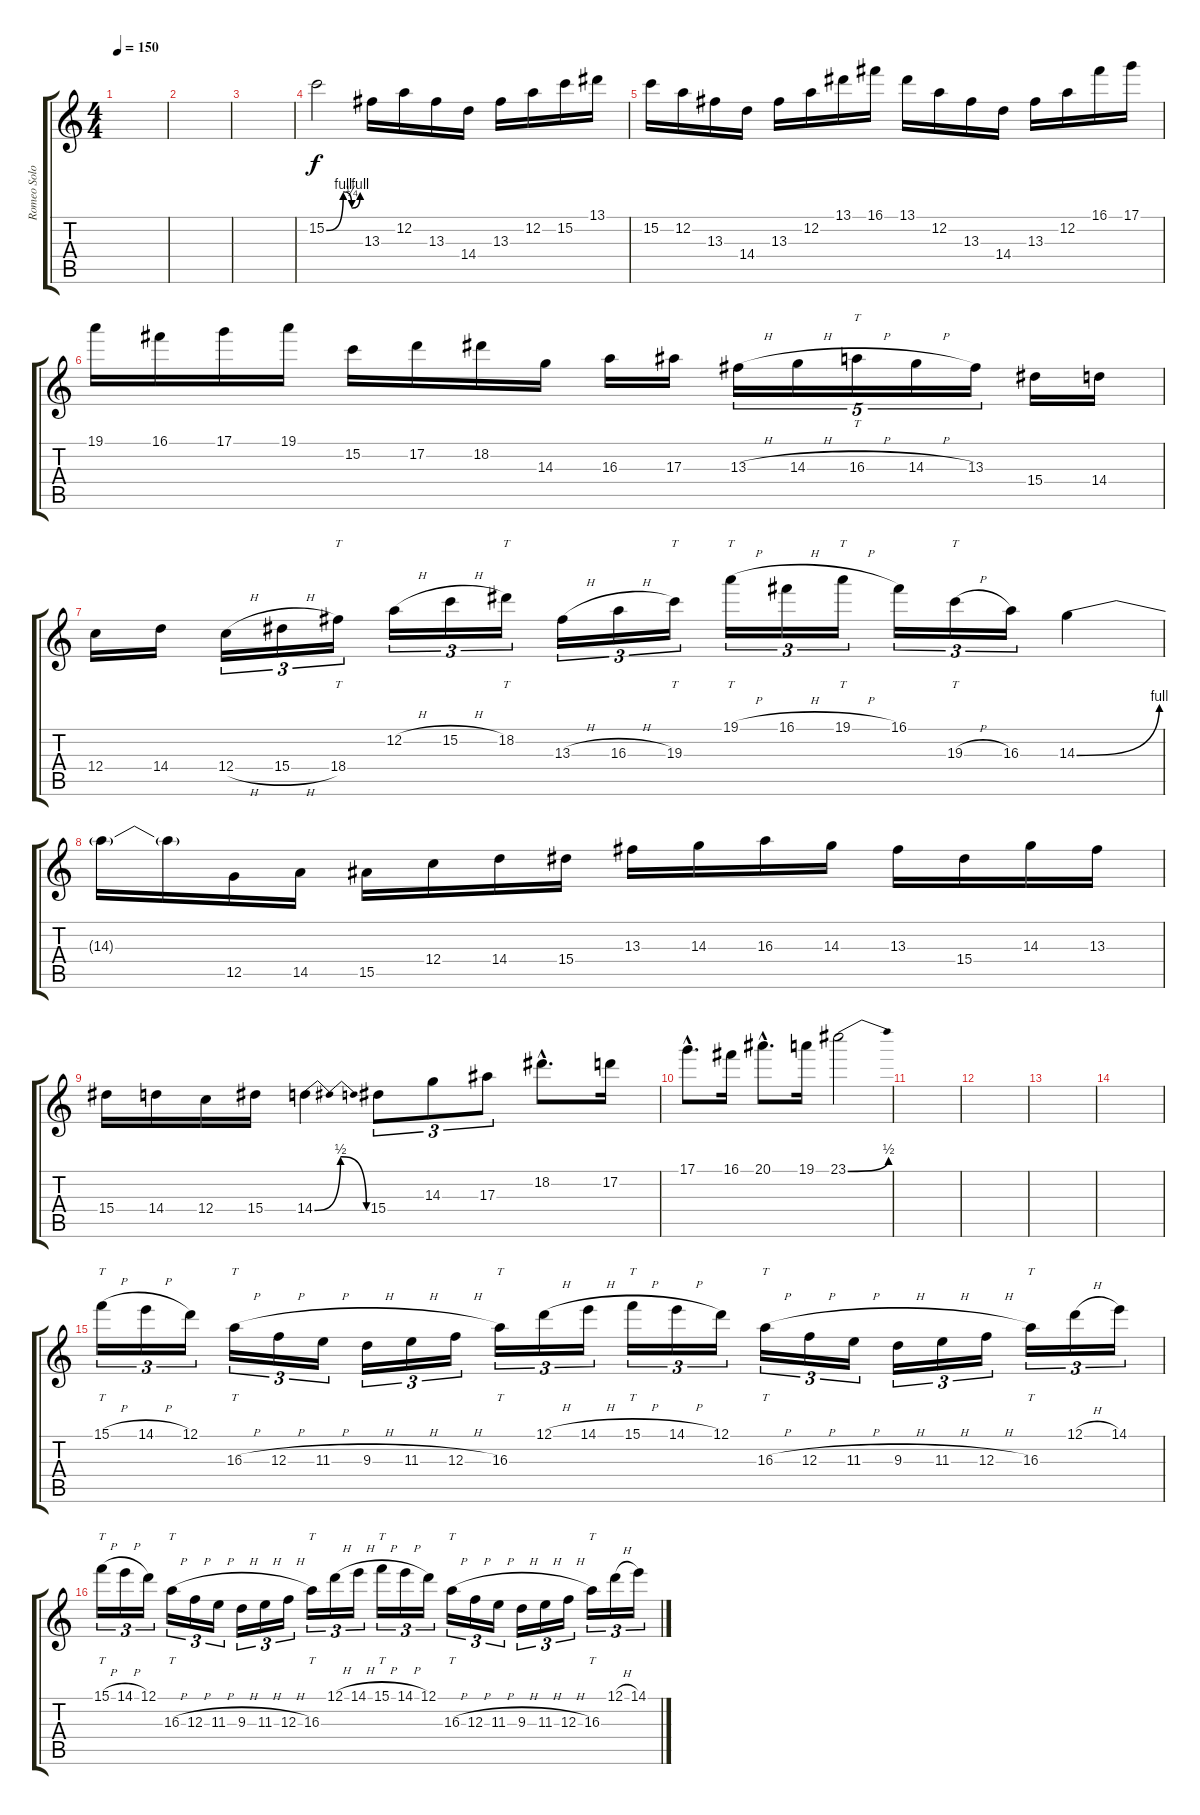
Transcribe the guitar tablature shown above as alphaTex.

\track ("Romeo Solos" "Romeo Solo") {instrument distortionguitar}
\staff {score tabs}
\tuning (D4 A3 F3 C3 G2 D2) {hide}
\ts (4 4)
\tempo 150
\clef g2
\ks c
|
|
|
15.2{be (custom 0 0 30 4 45 1 60 4)}.2 13.3.16 12.2.16 13.3.16 14.4.16 13.3.16 12.2.16 15.2.16 13.1.16 |
15.2.16 12.2.16 13.3.16 14.4.16 13.3.16 12.2.16 13.1.16 16.1.16 13.1.16 12.2.16 13.3.16 14.4.16 13.3.16 12.2.16 16.1.16 17.1.16 |
19.1.16 16.1.16 17.1.16 19.1.16 15.2.16 17.2.16 18.2.16 14.3.16 16.3.16 17.3.16 13.3{h}.16{tu (5 4)} 14.3{h}.16{tu (5 4)} 16.3{h}.16{tt tu (5 4)} 14.3{h}.16{tu (5 4)} 13.3.16{tu (5 4)} 15.4.16 14.4.16 |
12.4.16 14.4.16 12.4{h}.16{tu (3 2)} 15.4{h}.16{tu (3 2)} 18.4.16{tt tu (3 2)} 12.2{h}.16{tu (3 2)} 15.2{h}.16{tu (3 2)} 18.2.16{tt tu (3 2)} 13.3{h}.16{tu (3 2)} 16.3{h}.16{tu (3 2)} 19.3.16{tt tu (3 2)} 19.1{h}.16{tt tu (3 2)} 16.1{h}.16{tu (3 2)} 19.1{h}.16{tt tu (3 2)} 16.1.16{tu (3 2)} 19.3{h}.16{tt tu (3 2)} 16.3.16{tu (3 2)} 14.3{be (bend 0 0 60 4)}.4 |
14.3{t}.16 14.3{t}.16 12.5.16 14.5.16 15.5.16 12.4.16 14.4.16 15.4.16 13.3.16 14.3.16 16.3.16 14.3.16 13.3.16 15.4.16 14.3.16 13.3.16 |
15.4.16 14.4.16 12.4.16 15.4.16 14.4{be (bendrelease 0 0 30 2 30 2 60 0)}.4 15.4.8{tu (3 2)} 14.3.8{tu (3 2)} 17.3.8{tu (3 2)} 18.2{hac}.8{d} 17.2.16 |
17.1{hac}.8{d} 16.1.16 20.1{hac}.8{d} 19.1.16 23.1{be (bend 0 0 60 2)}.2 |
|
|
|
|
15.1{h}.16{tt tu (3 2)} 14.1{h}.16{tu (3 2)} 12.1.16{tu (3 2)} 16.3{h}.16{tt tu (3 2)} 12.3{h}.16{tu (3 2)} 11.3{h}.16{tu (3 2)} 9.3{h}.16{tu (3 2)} 11.3{h}.16{tu (3 2)} 12.3{h}.16{tu (3 2)} 16.3.16{tt tu (3 2)} 12.1{h}.16{tu (3 2)} 14.1{h}.16{tu (3 2)} 15.1{h}.16{tt tu (3 2)} 14.1{h}.16{tu (3 2)} 12.1.16{tu (3 2)} 16.3{h}.16{tt tu (3 2)} 12.3{h}.16{tu (3 2)} 11.3{h}.16{tu (3 2)} 9.3{h}.16{tu (3 2)} 11.3{h}.16{tu (3 2)} 12.3{h}.16{tu (3 2)} 16.3.16{tt tu (3 2)} 12.1{h}.16{tu (3 2)} 14.1.16{tu (3 2)} |
15.1{h}.16{tt tu (3 2)} 14.1{h}.16{tu (3 2)} 12.1.16{tu (3 2)} 16.3{h}.16{tt tu (3 2)} 12.3{h}.16{tu (3 2)} 11.3{h}.16{tu (3 2)} 9.3{h}.16{tu (3 2)} 11.3{h}.16{tu (3 2)} 12.3{h}.16{tu (3 2)} 16.3.16{tt tu (3 2)} 12.1{h}.16{tu (3 2)} 14.1{h}.16{tu (3 2)} 15.1{h}.16{tt tu (3 2)} 14.1{h}.16{tu (3 2)} 12.1.16{tu (3 2)} 16.3{h}.16{tt tu (3 2)} 12.3{h}.16{tu (3 2)} 11.3{h}.16{tu (3 2)} 9.3{h}.16{tu (3 2)} 11.3{h}.16{tu (3 2)} 12.3{h}.16{tu (3 2)} 16.3.16{tt tu (3 2)} 12.1{h}.16{tu (3 2)} 14.1.16{tu (3 2)}
